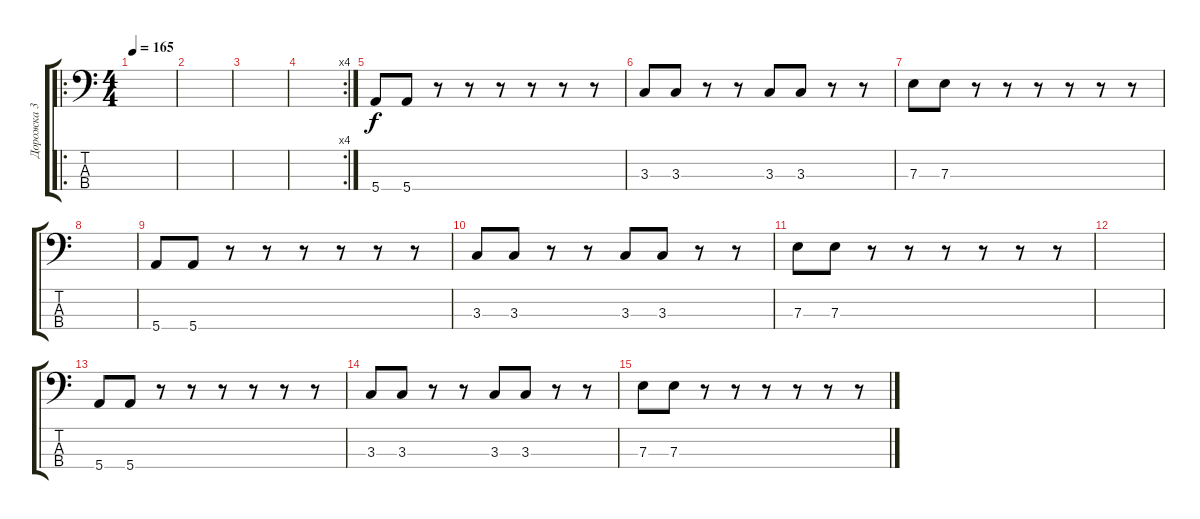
\track ("Дорожка 3" "Дорожка 3") {instrument electricbassfinger}
\staff {score tabs}
\tuning (G2 D2 A1 E1) {hide}
\ro
\ts (4 4)
\tempo 165
\clef f4
\ks c
|
|
|
\rc 4
|
5.4.8 5.4.8 r.8 r.8 r.8 r.8 r.8 r.8 |
3.3.8 3.3.8 r.8 r.8 3.3.8 3.3.8 r.8 r.8 |
7.3.8 7.3.8 r.8 r.8 r.8 r.8 r.8 r.8 |
|
5.4.8 5.4.8 r.8 r.8 r.8 r.8 r.8 r.8 |
3.3.8 3.3.8 r.8 r.8 3.3.8 3.3.8 r.8 r.8 |
7.3.8 7.3.8 r.8 r.8 r.8 r.8 r.8 r.8 |
|
5.4.8 5.4.8 r.8 r.8 r.8 r.8 r.8 r.8 |
3.3.8 3.3.8 r.8 r.8 3.3.8 3.3.8 r.8 r.8 |
7.3.8 7.3.8 r.8 r.8 r.8 r.8 r.8 r.8
